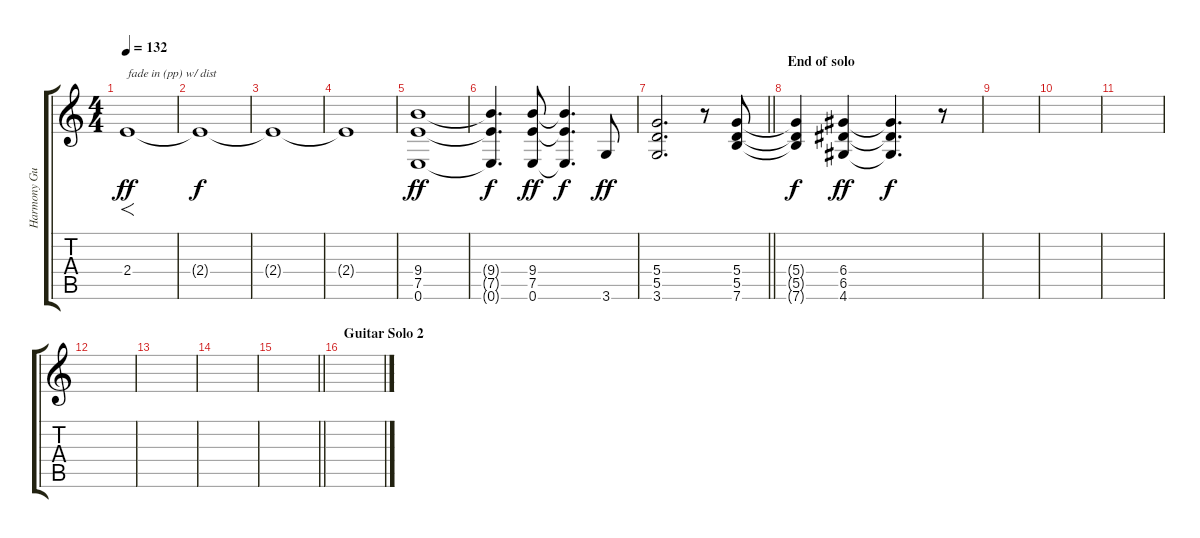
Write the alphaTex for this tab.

\track ("Harmony Guitar 2" "Harmony Gu") {instrument electricguitarclean}
\staff {score tabs}
\tuning (E4 B3 G3 D3 A2 E2) {hide}
\ts (4 4)
\tempo 132
\clef g2
\ks c
2.4.1{f txt "fade in (pp) w/ dist" dy ff instrument distortionguitar} |
2.4{t}.1{dy f} |
2.4{t}.1 |
2.4{t}.1 |
(9.4 7.5 0.6).1{dy ff instrument electricguitarclean} |
(9.4{t} 7.5{t} 0.6{t}).4{d dy f} (9.4 7.5 0.6).8{dy ff} (9.4{t} 7.5{t} 0.6{t}).4{d dy f} 3.6.8{dy ff} |
\barLineRight lightlight
(5.4 5.5 3.6).2{d} r.8 (5.4 5.5 7.6).8 |
\section ("" "End of solo")
(5.4{t} 5.5{t} 7.6{t}).4{dy f} (6.4 6.5 4.6).4{dy ff} (6.4{t} 6.5{t} 4.6{t}).4{d dy f} r.8 |
|
|
|
|
|
|
\barLineRight lightlight
|
\section ("" "Guitar Solo 2")
